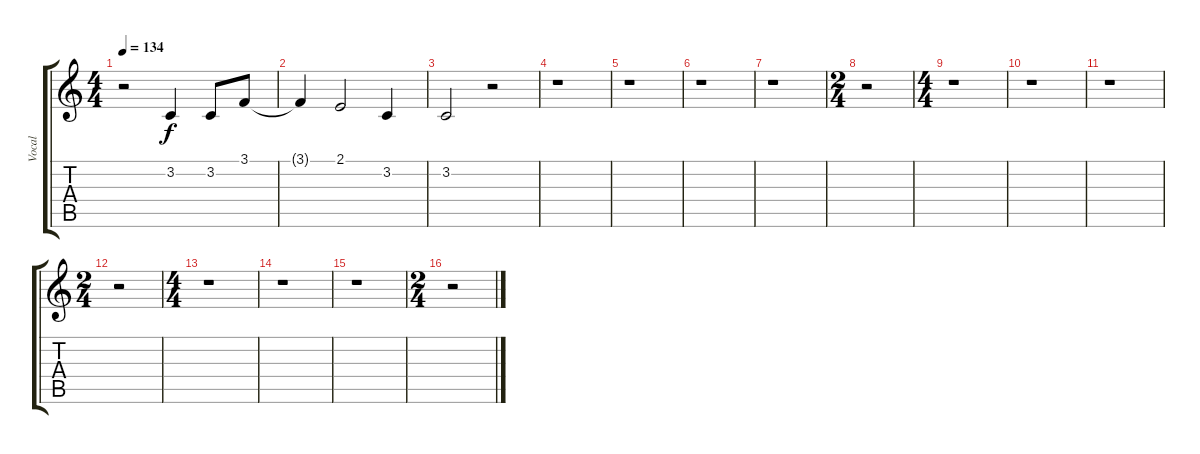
\track ("Vocal" "Vocal") {instrument stringensemble1}
\staff {score tabs}
\tuning (D4 A3 F3 C3 G2 C2) {hide}
\ts (4 4)
\tempo 134
\clef g2
\ks c
r.2{dy f} 3.2.4 3.2.8 3.1.8 |
3.1{t}.4 2.1.2 3.2.4 |
3.2.2 r.2 |
r.1 |
r.1 |
r.1 |
r.1 |
\ts (2 4)
r.2 |
\ts (4 4)
r.1 |
r.1 |
r.1 |
\ts (2 4)
r.2 |
\ts (4 4)
r.1 |
r.1 |
r.1 |
\ts (2 4)
r.2
